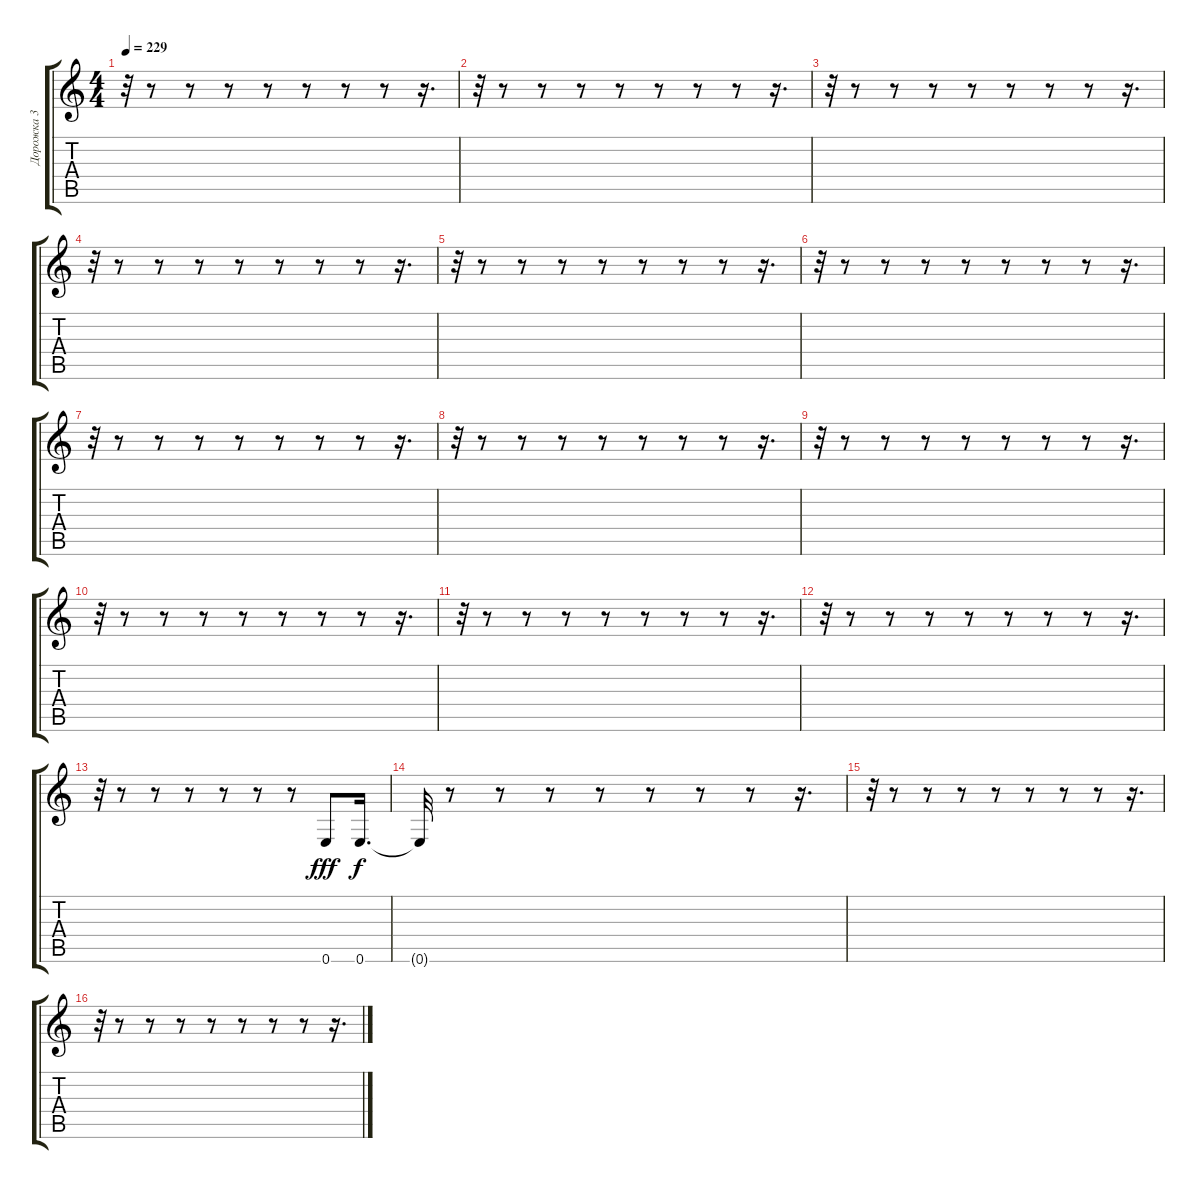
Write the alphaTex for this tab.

\track ("Дорожка 3" "Дорожка 3") {instrument electricbassfinger}
\staff {score tabs}
\tuning (E4 B3 G3 D3 A2 E2) {hide}
\ts (4 4)
\tempo 229
\clef g2
\ks c
r.32{dy f} r.8 r.8 r.8 r.8 r.8 r.8 r.8 r.16{d} |
r.32 r.8 r.8 r.8 r.8 r.8 r.8 r.8 r.16{d} |
r.32 r.8 r.8 r.8 r.8 r.8 r.8 r.8 r.16{d} |
r.32 r.8 r.8 r.8 r.8 r.8 r.8 r.8 r.16{d} |
r.32 r.8 r.8 r.8 r.8 r.8 r.8 r.8 r.16{d} |
r.32 r.8 r.8 r.8 r.8 r.8 r.8 r.8 r.16{d} |
r.32 r.8 r.8 r.8 r.8 r.8 r.8 r.8 r.16{d} |
r.32 r.8 r.8 r.8 r.8 r.8 r.8 r.8 r.16{d} |
r.32 r.8 r.8 r.8 r.8 r.8 r.8 r.8 r.16{d} |
r.32 r.8 r.8 r.8 r.8 r.8 r.8 r.8 r.16{d} |
r.32 r.8 r.8 r.8 r.8 r.8 r.8 r.8 r.16{d} |
r.32 r.8 r.8 r.8 r.8 r.8 r.8 r.8 r.16{d} |
r.32 r.8 r.8 r.8 r.8 r.8 r.8 0.6.8{dy fff} 0.6.16{d dy f} |
0.6{t}.32 r.8 r.8 r.8 r.8 r.8 r.8 r.8 r.16{d} |
r.32 r.8 r.8 r.8 r.8 r.8 r.8 r.8 r.16{d} |
r.32 r.8 r.8 r.8 r.8 r.8 r.8 r.8 r.16{d}
